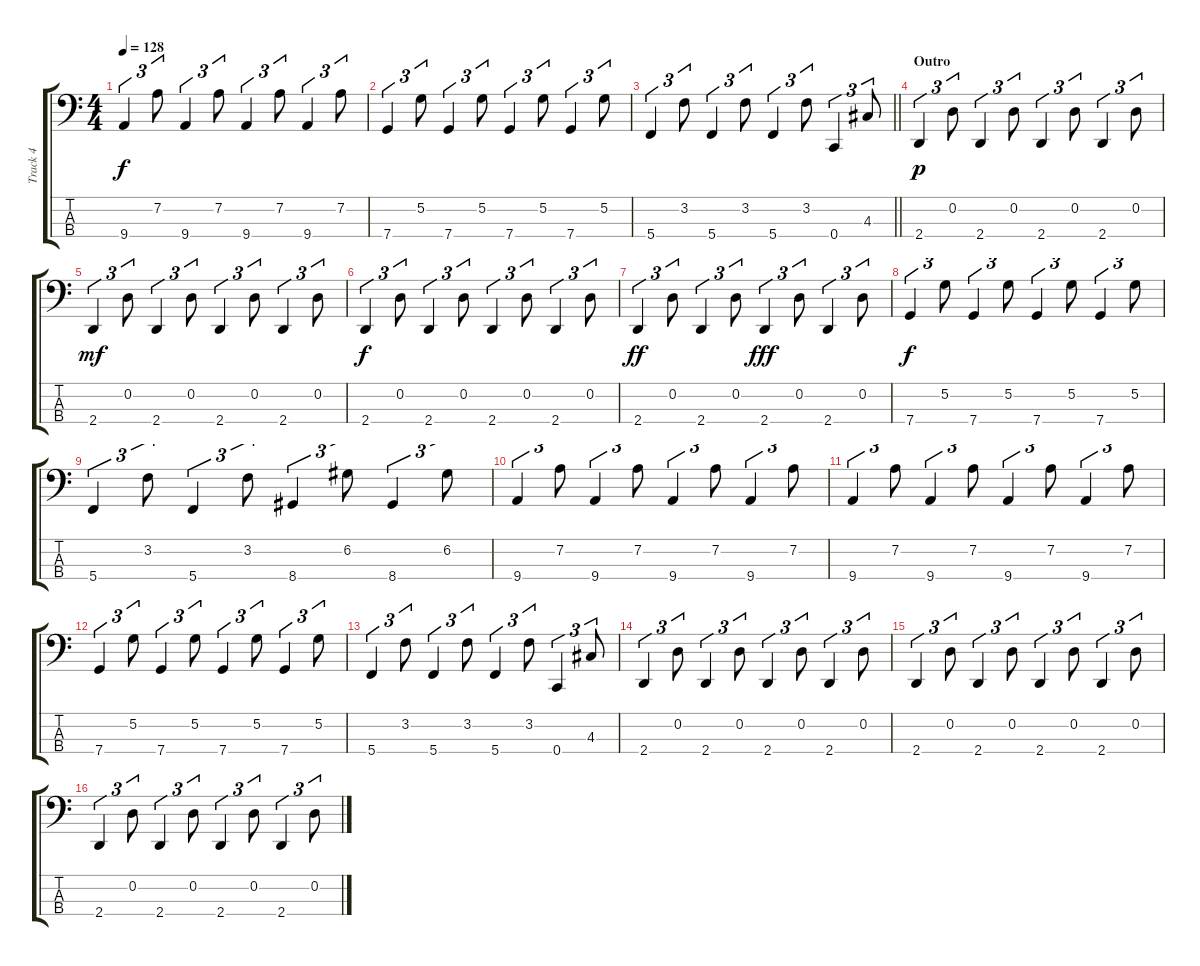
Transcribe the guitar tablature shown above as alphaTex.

\track ("Track 4" "Track 4") {instrument electricbassfinger}
\staff {score tabs}
\tuning (G2 D2 A1 C1) {hide}
\ts (4 4)
\tempo 128
\clef f4
\ks c
9.4.4{tu (3 2) dy f} 7.2.8{tu (3 2)} 9.4.4{tu (3 2)} 7.2.8{tu (3 2)} 9.4.4{tu (3 2)} 7.2.8{tu (3 2)} 9.4.4{tu (3 2)} 7.2.8{tu (3 2)} |
7.4.4{tu (3 2)} 5.2.8{tu (3 2)} 7.4.4{tu (3 2)} 5.2.8{tu (3 2)} 7.4.4{tu (3 2)} 5.2.8{tu (3 2)} 7.4.4{tu (3 2)} 5.2.8{tu (3 2)} |
\barLineRight lightlight
5.4.4{tu (3 2)} 3.2.8{tu (3 2)} 5.4.4{tu (3 2)} 3.2.8{tu (3 2)} 5.4.4{tu (3 2)} 3.2.8{tu (3 2)} 0.4.4{tu (3 2)} 4.3.8{tu (3 2)} |
\section ("" "Outro")
2.4.4{tu (3 2) dy p} 0.2.8{tu (3 2)} 2.4.4{tu (3 2)} 0.2.8{tu (3 2)} 2.4.4{tu (3 2)} 0.2.8{tu (3 2)} 2.4.4{tu (3 2)} 0.2.8{tu (3 2)} |
2.4.4{tu (3 2) dy mf} 0.2.8{tu (3 2)} 2.4.4{tu (3 2)} 0.2.8{tu (3 2)} 2.4.4{tu (3 2)} 0.2.8{tu (3 2)} 2.4.4{tu (3 2)} 0.2.8{tu (3 2)} |
2.4.4{tu (3 2) dy f} 0.2.8{tu (3 2)} 2.4.4{tu (3 2)} 0.2.8{tu (3 2)} 2.4.4{tu (3 2)} 0.2.8{tu (3 2)} 2.4.4{tu (3 2)} 0.2.8{tu (3 2)} |
2.4.4{tu (3 2) dy ff} 0.2.8{tu (3 2)} 2.4.4{tu (3 2)} 0.2.8{tu (3 2)} 2.4.4{tu (3 2) dy fff} 0.2.8{tu (3 2)} 2.4.4{tu (3 2)} 0.2.8{tu (3 2)} |
7.4.4{tu (3 2) dy f} 5.2.8{tu (3 2)} 7.4.4{tu (3 2)} 5.2.8{tu (3 2)} 7.4.4{tu (3 2)} 5.2.8{tu (3 2)} 7.4.4{tu (3 2)} 5.2.8{tu (3 2)} |
5.4.4{tu (3 2)} 3.2.8{tu (3 2)} 5.4.4{tu (3 2)} 3.2.8{tu (3 2)} 8.4.4{tu (3 2)} 6.2.8{tu (3 2)} 8.4.4{tu (3 2)} 6.2.8{tu (3 2)} |
9.4.4{tu (3 2)} 7.2.8{tu (3 2)} 9.4.4{tu (3 2)} 7.2.8{tu (3 2)} 9.4.4{tu (3 2)} 7.2.8{tu (3 2)} 9.4.4{tu (3 2)} 7.2.8{tu (3 2)} |
9.4.4{tu (3 2)} 7.2.8{tu (3 2)} 9.4.4{tu (3 2)} 7.2.8{tu (3 2)} 9.4.4{tu (3 2)} 7.2.8{tu (3 2)} 9.4.4{tu (3 2)} 7.2.8{tu (3 2)} |
7.4.4{tu (3 2)} 5.2.8{tu (3 2)} 7.4.4{tu (3 2)} 5.2.8{tu (3 2)} 7.4.4{tu (3 2)} 5.2.8{tu (3 2)} 7.4.4{tu (3 2)} 5.2.8{tu (3 2)} |
5.4.4{tu (3 2)} 3.2.8{tu (3 2)} 5.4.4{tu (3 2)} 3.2.8{tu (3 2)} 5.4.4{tu (3 2)} 3.2.8{tu (3 2)} 0.4.4{tu (3 2)} 4.3.8{tu (3 2)} |
2.4.4{tu (3 2)} 0.2.8{tu (3 2)} 2.4.4{tu (3 2)} 0.2.8{tu (3 2)} 2.4.4{tu (3 2)} 0.2.8{tu (3 2)} 2.4.4{tu (3 2)} 0.2.8{tu (3 2)} |
2.4.4{tu (3 2)} 0.2.8{tu (3 2)} 2.4.4{tu (3 2)} 0.2.8{tu (3 2)} 2.4.4{tu (3 2)} 0.2.8{tu (3 2)} 2.4.4{tu (3 2)} 0.2.8{tu (3 2)} |
2.4.4{tu (3 2)} 0.2.8{tu (3 2)} 2.4.4{tu (3 2)} 0.2.8{tu (3 2)} 2.4.4{tu (3 2)} 0.2.8{tu (3 2)} 2.4.4{tu (3 2)} 0.2.8{tu (3 2)}
